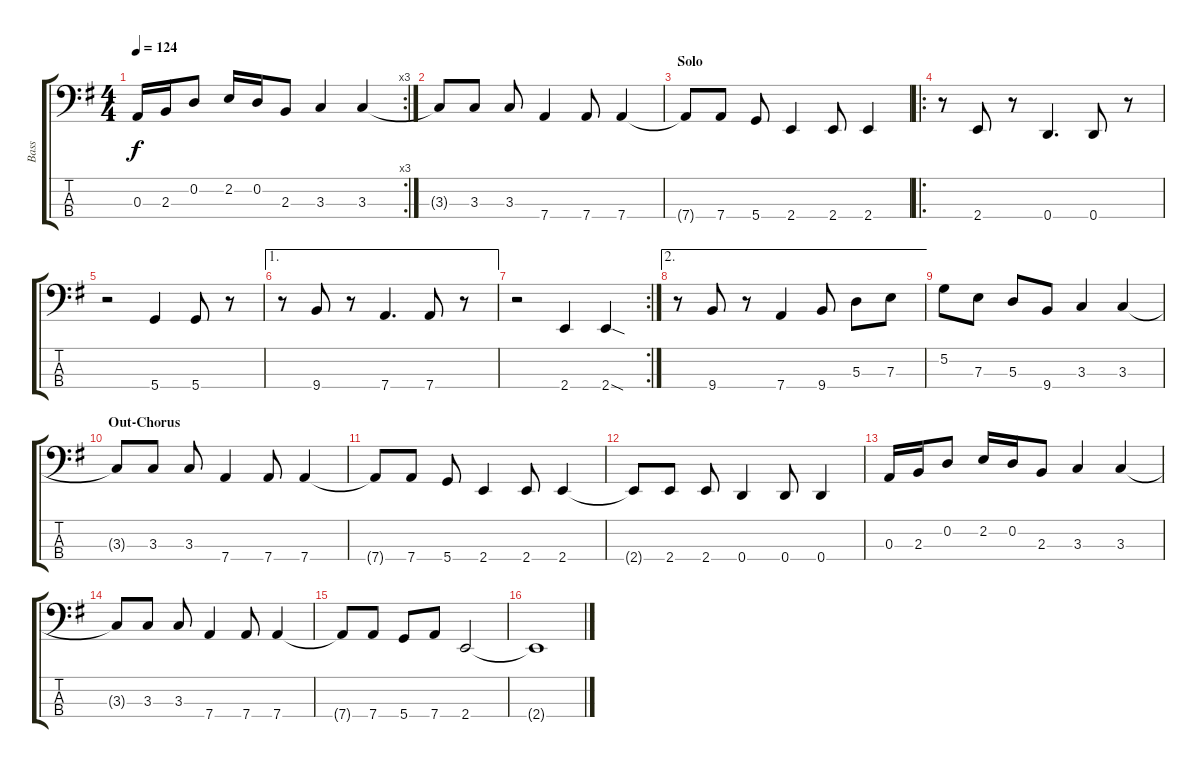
\track ("Bass" "Bass") {instrument electricbassfinger}
\staff {score tabs}
\tuning (G2 D2 A1 D1) {hide}
\rc 3
\ts (4 4)
\tempo 124
\clef f4
\ks g
0.3.16{dy f} 2.3.16 0.2.8 2.2.16 0.2.16 2.3.8 3.3.4 3.3.4 |
3.3{t}.8 3.3.8 3.3.8 7.4.4 7.4.8 7.4.4 |
\section ("" "Solo")
7.4{t}.8 7.4.8 5.4.8 2.4.4 2.4.8 2.4.4 |
\ro
r.8 2.4.8 r.8 0.4.4{d} 0.4.8 r.8 |
r.2 5.4.4 5.4.8 r.8 |
\ae 1
r.8 9.4.8 r.8 7.4.4{d} 7.4.8 r.8 |
\rc 2
r.2 2.4.4 2.4{sod}.4 |
\ae 2
r.8 9.4.8 r.8 7.4.4 9.4.8 5.3.8 7.3.8 |
5.2.8 7.3.8 5.3.8 9.4.8 3.3.4 3.3.4 |
\section ("" "Out-Chorus")
3.3{t}.8 3.3.8 3.3.8 7.4.4 7.4.8 7.4.4 |
7.4{t}.8 7.4.8 5.4.8 2.4.4 2.4.8 2.4.4 |
2.4{t}.8 2.4.8 2.4.8 0.4.4 0.4.8 0.4.4 |
0.3.16 2.3.16 0.2.8 2.2.16 0.2.16 2.3.8 3.3.4 3.3.4 |
3.3{t}.8 3.3.8 3.3.8 7.4.4 7.4.8 7.4.4 |
7.4{t}.8 7.4.8 5.4.8 7.4.8 2.4.2 |
2.4{t}.1
